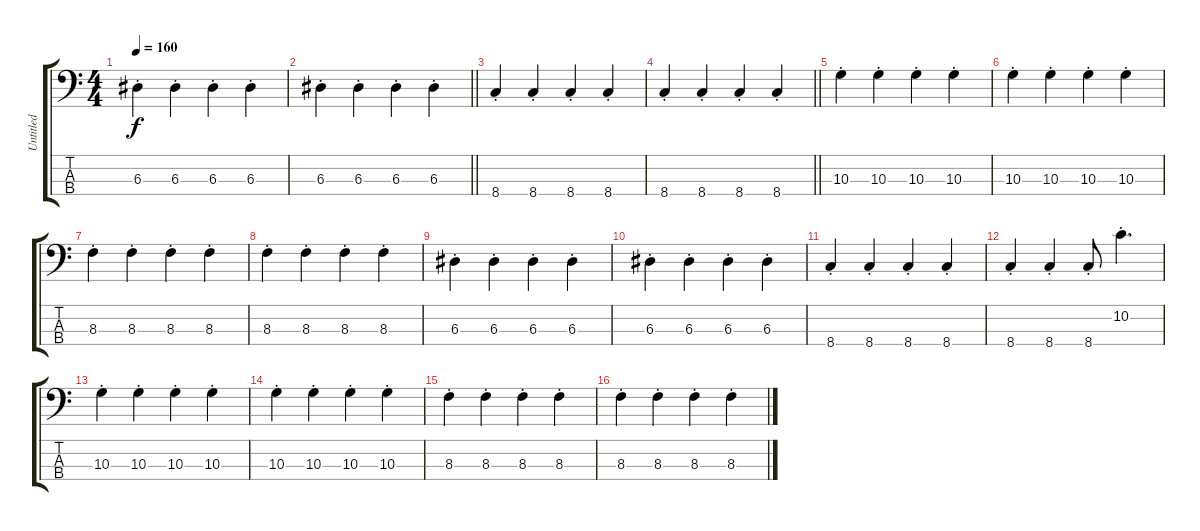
\track ("Untitled" "Untitled") {instrument electricbassfinger}
\staff {score tabs}
\tuning (G2 D2 A1 E1) {hide}
\ts (4 4)
\tempo 160
\clef f4
\ks c
6.3{st}.4{dy f} 6.3{st}.4 6.3{st}.4 6.3{st}.4 |
\barLineRight lightlight
6.3{st}.4 6.3{st}.4 6.3{st}.4 6.3{st}.4 |
8.4{st}.4 8.4{st}.4 8.4{st}.4 8.4{st}.4 |
\barLineRight lightlight
8.4{st}.4 8.4{st}.4 8.4{st}.4 8.4{st}.4 |
10.3{st}.4 10.3{st}.4 10.3{st}.4 10.3{st}.4 |
10.3{st}.4 10.3{st}.4 10.3{st}.4 10.3{st}.4 |
8.3{st}.4 8.3{st}.4 8.3{st}.4 8.3{st}.4 |
8.3{st}.4 8.3{st}.4 8.3{st}.4 8.3{st}.4 |
6.3{st}.4 6.3{st}.4 6.3{st}.4 6.3{st}.4 |
6.3{st}.4 6.3{st}.4 6.3{st}.4 6.3{st}.4 |
8.4{st}.4 8.4{st}.4 8.4{st}.4 8.4{st}.4 |
8.4{st}.4 8.4{st}.4 8.4{st}.8 10.2{st}.4{d} |
10.3{st}.4 10.3{st}.4 10.3{st}.4 10.3{st}.4 |
10.3{st}.4 10.3{st}.4 10.3{st}.4 10.3{st}.4 |
8.3{st}.4 8.3{st}.4 8.3{st}.4 8.3{st}.4 |
8.3{st}.4 8.3{st}.4 8.3{st}.4 8.3{st}.4
